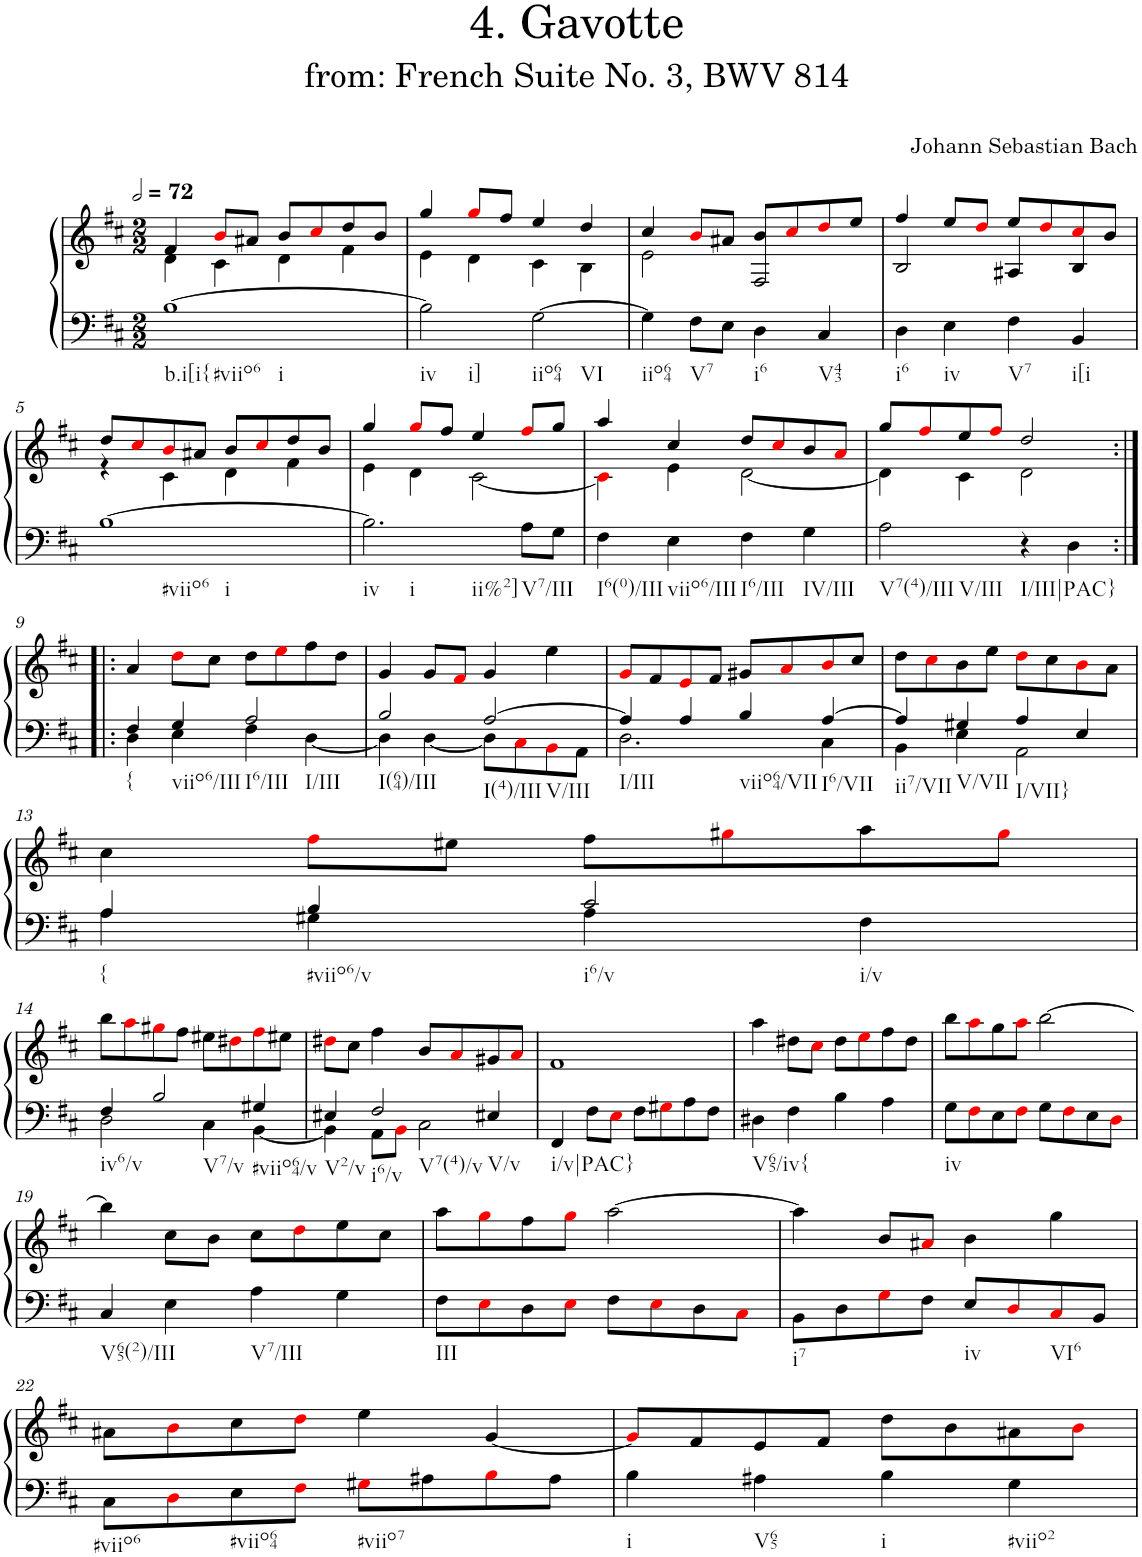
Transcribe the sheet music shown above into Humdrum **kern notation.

**kern	**kern
*part1	*part1
*staff2	*staff1
*I"Piano	*
*I'Pno.	*
*clefF4	*clefG2
*k[f#c#]	*k[f#c#]
*M2/2	*M2/2
*MM144	*MM144
=1	=1
*	*^
!LO:TX:b:t=b.i[i{	!	!
!LO:TX:b:t=#viio6	!	!
!LO:TX:b:t=i	!	!
[1B	4f#/	4d\
.	8bi/L	4c#\
.	8a#X/J	.
.	8b/L	4d\
.	8cc#i/	.
.	8dd/	4f#\
.	8b/J	.
=2	=2	=2
!LO:TX:b:t=iv	!	!
!LO:TX:b:t=i]	!	!
2B\]	4gg/	4e\
.	8ggi/L	4d\
.	8ff#/J	.
!LO:TX:b:t=iio64	!	!
!LO:TX:b:t=VI	!	!
[2G\	4ee/	4c#\
.	4dd/	4B\
=3	=3	=3
!LO:TX:b:t=iio64	!	!
4G\]	4cc#/	2e\
!LO:TX:b:t=V7	!	!
8F#\L	8bi/L	.
8E\J	8a#X/J	.
!LO:TX:b:t=i6	!	!
4D\	8b/L	2F#/
.	8cc#i/	.
!LO:TX:b:t=V43	!	!
4C#/	8ddi/	.
.	8ee/J	.
=4	=4	=4
!LO:TX:b:t=i6	!	!
4D\	4ff#/	2B/
!LO:TX:b:t=iv	!	!
4E\	8ee/L	.
.	8ddi/J	.
!LO:TX:b:t=V7	!	!
4F#\	8ee/L	4A#X/
.	8ddi/	.
!LO:TX:b:t=i[i	!	!
4BB/	8cc#i/	4B/
.	8b/J	.
!!LO:LB:g=z	!!
=5	=5	=5
!LO:TX:b:t=#viio6	!	!
!LO:TX:b:t=i	!	!
[1B	8dd/L	4r
.	8cc#i/	.
.	8bi/	4c#\
.	8a#X/J	.
.	8b/L	4d\
.	8cc#i/	.
.	8dd/	4f#\
.	8b/J	.
=6	=6	=6
!LO:TX:b:t=iv	!	!
!LO:TX:b:t=i	!	!
!LO:TX:b:t=ii%2]	!	!
2.B\]	4gg/	4e\
.	8ggi/L	4d\
.	8ff#/J	.
.	4ee/	[2c#\
!LO:TX:b:t=V7/III	!	!
8A\L	8ff#i/L	.
8G\J	8gg/J	.
=7	=7	=7
!LO:TX:b:t=I6(0)/III	!	!
4F#\	4aa/	4c#i\]
!LO:TX:b:t=viio6/III	!	!
4E\	4cc#/	4e\
!LO:TX:b:t=I6/III	!	!
4F#\	8dd/L	[2d\
.	8cc#i/	.
!LO:TX:b:t=IV/III	!	!
4G\	8b/	.
.	8ai/J	.
=8	=8	=8
!LO:TX:b:t=V7(4)/III	!	!
!LO:TX:b:t=V/III	!	!
2A\	8gg/L	4d\]
.	8ff#i/	.
.	8ee/	4c#\
.	8ff#i/J	.
!LO:TX:b:t=I/III|PAC}	!	!
4r	2dd/	2d\
4D\	.	.
*	*v	*v
!!LO:LB:g=z
=9:|!|:	=9:|!|:
*^	*
!LO:TX:b:t={	!	!
4F#/	4D\	4a/
!LO:TX:b:t=viio6/III	!	!
4G/	4E\	8ddi\L
.	.	8cc#\J
!LO:TX:b:t=I6/III	!	!
!LO:TX:b:t=I/III	!	!
2A/	4F#\	8dd\L
.	.	8eei\
.	[4D\	8ff#\
.	.	8dd\J
=10	=10	=10
!LO:TX:b:t=I(64)/III	!	!
2B/	4D\]	4g/
.	[4D\	8g/L
.	.	8f#i/J
!LO:TX:b:t=I(4)/III	!	!
!LO:TX:b:t=V/III	!	!
[2A/	8D\L]	4g/
.	8C#i\	.
.	8BBi\	4ee\
.	8AA\J	.
=11	=11	=11
!LO:TX:b:t=I/III	!	!
4A/]	2.D\	8gi/L
.	.	8f#/
4A/	.	8ei/
.	.	8f#/J
!LO:TX:b:t=viio64/VII	!	!
4B/	.	8g#X/L
.	.	8ai/
!LO:TX:b:t=I6/VII	!	!
[4A/	4C#\	8bi/
.	.	8cc#/J
=12	=12	=12
!LO:TX:b:t=ii7/VII	!	!
4A/]	4BB\	8dd\L
.	.	8cc#i\
!LO:TX:b:t=V/VII	!	!
4G#X/	4E\	8b\
.	.	8ee\J
!LO:TX:b:t=I/VII}	!	!
4A/	2AA\	8ddi\L
.	.	8cc#\
4E/	.	8bi\
.	.	8a\J
!!LO:LB:g=z
=13	=13	=13
!LO:TX:b:t={	!	!
4A/	4A\	4cc#\
!LO:TX:b:t=#viio6/v	!	!
4B/	4G#X\	8ff#i\L
.	.	8ee#X\J
!LO:TX:b:t=i6/v	!	!
!LO:TX:b:t=i/v	!	!
2c#/	4A\	8ff#\L
.	.	8gg#Xi\
.	4F#\	8aa\
.	.	8gg#i\J
!!LO:LB:g=z
=14	=14	=14
!LO:TX:b:t=iv6/v	!	!
4F#/	2D\	8bb\L
.	.	8aai\
!LO:TX:b:t=V7/v	!	!
2B/	.	8gg#Xi\
.	.	8ff#\J
.	4C#\	8ee#X\L
.	.	8dd#Xi\
!LO:TX:b:t=#viio64/v	!	!
4G#X/	[4BB\	8ff#i\
.	.	8ee#X\J
=15	=15	=15
!LO:TX:b:t=V2/v	!	!
4E#X/	4BB\]	8dd#Xi\L
.	.	8cc#\J
!LO:TX:b:t=i6/v	!	!
!LO:TX:b:t=V7(4)/v	!	!
2F#/	8AA\L	4ff#\
.	8BBi\J	.
.	2C#\	8b/L
.	.	8ai/
!LO:TX:b:t=V/v	!	!
4E#X/	.	8g#X/
.	.	8ai/J
=16	=16	=16
!LO:TX:b:t=i/v|PAC}	!	!
4FF#/	4ryy	1f#
2.ryy	8F#\L	.
.	8Ei\J	.
.	8F#\L	.
.	8G#Xi\	.
.	8A\	.
.	8F#\J	.
=17	=17	=17
!LO:TX:b:t=V65/iv{	!	!
1ryy	4D#X\	4aa\
.	4F#\	8dd#X\L
.	.	8cc#i\J
.	4B\	8dd#\L
.	.	8eei\
.	4A\	8ff#\
.	.	8dd#\J
=18	=18	=18
!LO:TX:b:t=iv	!	!
1ryy	8G\L	8bb\L
.	8F#i\	8aai\
.	8E\	8gg\
.	8F#i\J	8aai\J
.	8G\L	[2bb\
.	8F#i\	.
.	8E\	.
.	8Di\J	.
!!LO:LB:g=z
=19	=19	=19
!LO:TX:b:t=V65(2)/III	!	!
*v	*v	*
4C#/	4bb\]
4E\	8cc#\L
.	8b\J
!LO:TX:b:t=V7/III	!
4A\	8cc#\L
.	8ddi\
4G\	8ee\
.	8cc#\J
=20	=20
!LO:TX:b:t=III	!
8F#\L	8aa\L
8Ei\	8ggi\
8D\	8ff#\
8Ei\J	8ggi\J
8F#\L	[2aa\
8Ei\	.
8D\	.
8C#i\J	.
=21	=21
!LO:TX:b:t=i7	!
8BB\L	4aa\]
8D\	.
8Gi\	8b/L
8F#\J	8a#Xi/J
!LO:TX:b:t=iv	!
8E/L	4b\
8Di/	.
!LO:TX:b:t=VI6	!
8C#i/	4gg\
8BB/J	.
!!LO:LB:g=z
=22	=22
!LO:TX:b:t=#viio6	!
8C#\L	8a#X\L
8Di\	8bi\
!LO:TX:b:t=#viio64	!
8E\	8cc#\
8F#i\J	8ddi\J
!LO:TX:b:t=#viio7	!
8G#Xi\L	4ee\
8A#X\	.
8Bi\	[4g/
8A#\J	.
=23	=23
!LO:TX:b:t=i	!
4B\	8gi/L]
.	8f#/
!LO:TX:b:t=V65	!
4A#X\	8e/
.	8f#/J
!LO:TX:b:t=i	!
4B\	8dd\L
.	8b\
!LO:TX:b:t=#viio2	!
4G\	8a#X\
.	8bi\J
=	=
*-	*-
